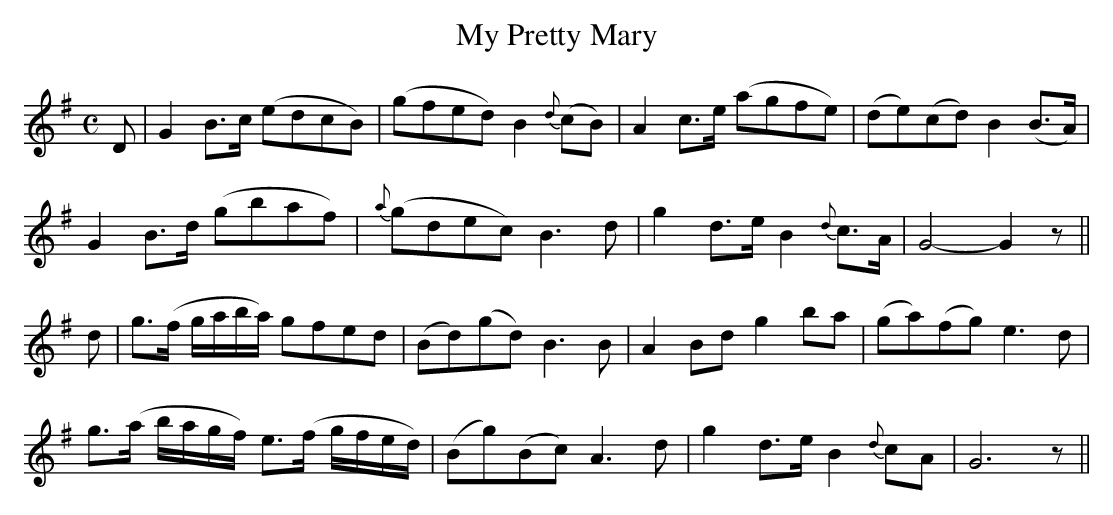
X:1
T: My Pretty Mary
M: C
L: 1/8
K: G
D|G2 B>c (edcB)|(gfed) B2 {d}(cB)|A2 c>e (agfe)|">"(de)">"(cd) B2 (B>A)|
G2 B>d (gbaf)|{a}(gdec) B3 d|g2 d>e B2 {d}c>A|G4- G2 z||
d|g>(f g/a/b/a/) gfed|(Bd)(gd) B3 B|A2 Bd g2 ba|">"(ga)">"(fg) e3 d|
g>(a b/a/g/f/) e>(f g/f/e/d/)|(Bg)(Bc) A3 d|g2 d>e B2 {d}cA|G6 z||
